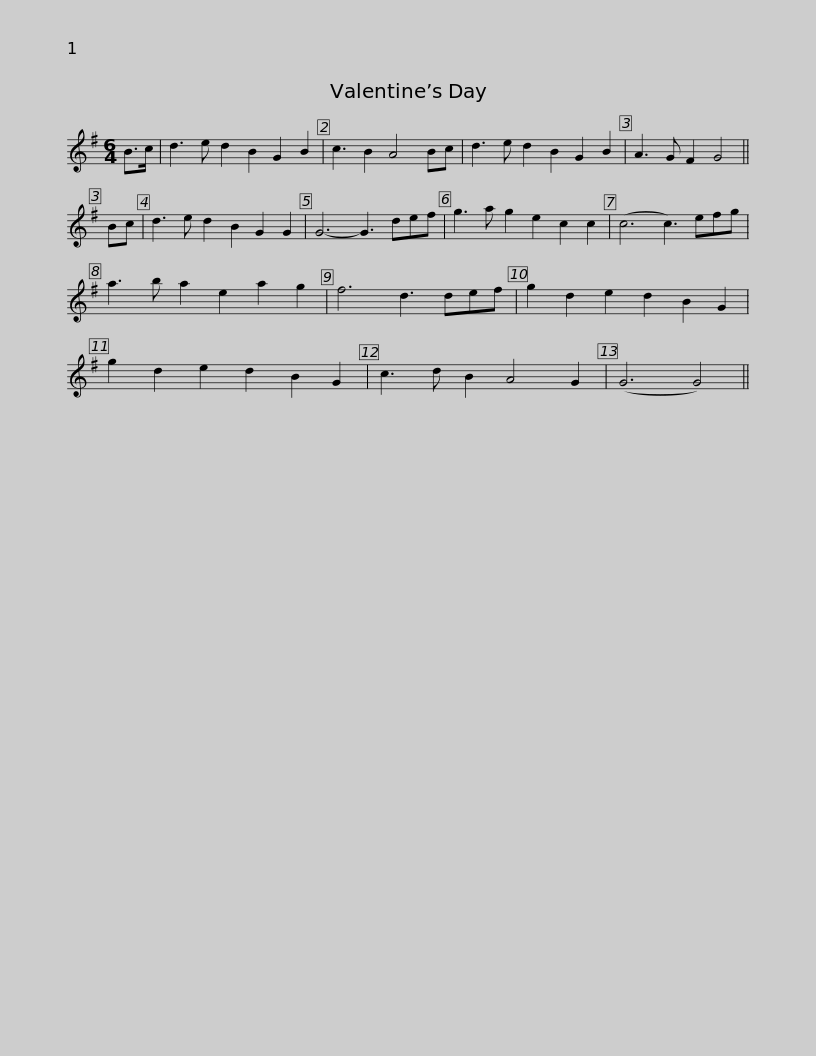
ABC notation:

X:1
L:1/8
M:6/4
I:linebreak $
K:G
V:1 treble
V:1
 B>c | d3 e d2 B2 G2 B2 | c3 B2 A4 Bc | d3 e d2 B2 G2 B2 | A3 G F2 G4 || %5
 Bc | d3 e d2 B2 G2 G2 | G6- G3 def |$ g3 a g2 e2 c2 c2 | (c6 c3) efg | %10
 a3 b a2 e2 a2 g2 | f6 d3 def | g2 d2 e2 d2 B2 G2 | g2 d2 e2 d2 B2 G2 |$ c3 d B2 A4 G2 | %15
 (G6 G4) || %16
